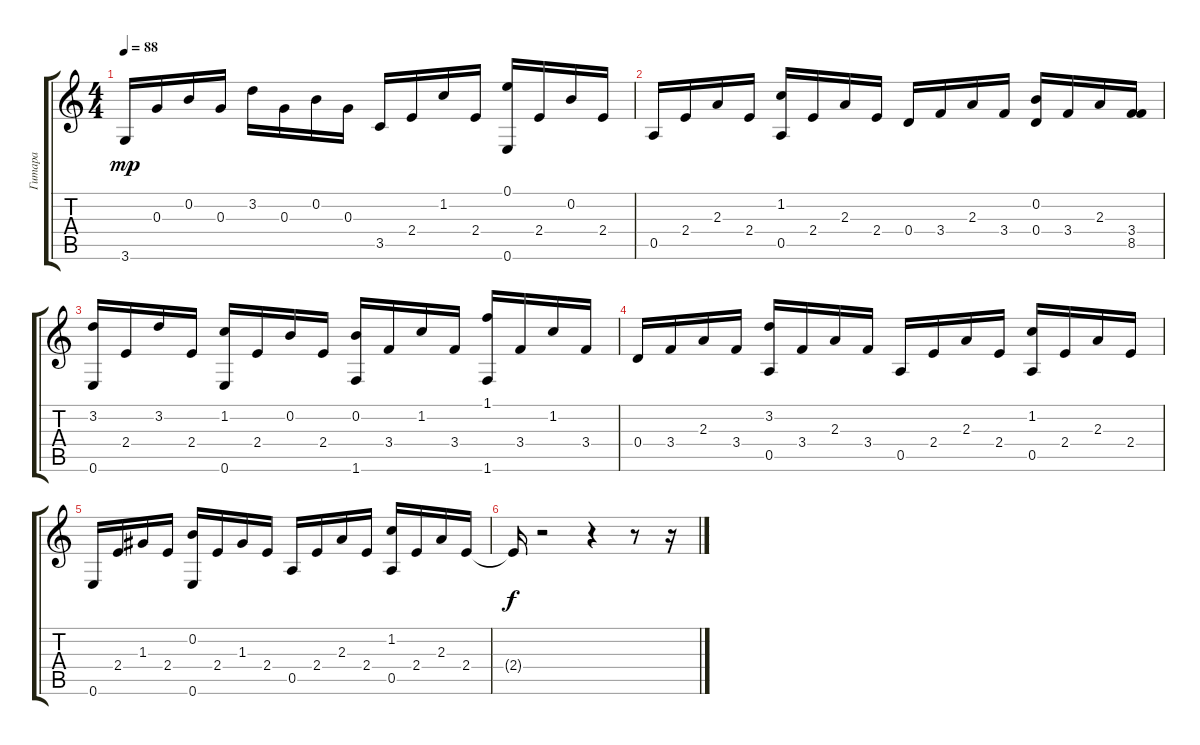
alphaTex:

\track ("Гитара" "Гитара") {instrument acousticguitarsteel}
\staff {score tabs}
\tuning (E4 B3 G3 D3 A2 E2) {hide}
\ts (4 4)
\tempo 88
\clef g2
\ks c
3.6.16{dy mp} 0.3.16 0.2.16 0.3.16 3.2.16 0.3.16 0.2.16 0.3.16 3.5.16 2.4.16 1.2.16 2.4.16 (0.1 0.6).16 2.4.16 0.2.16 2.4.16 |
0.5.16 2.4.16 2.3.16 2.4.16 (1.2 0.5).16 2.4.16 2.3.16 2.4.16 0.4.16 3.4.16 2.3.16 3.4.16 (0.2 0.4).16 3.4.16 2.3.16 (3.4 8.5).16 |
(3.2 0.6).16 2.4.16 3.2.16 2.4.16 (1.2 0.6).16 2.4.16 0.2.16 2.4.16 (0.2 1.6).16 3.4.16 1.2.16 3.4.16 (1.1 1.6).16 3.4.16 1.2.16 3.4.16 |
0.4.16 3.4.16 2.3.16 3.4.16 (3.2 0.5).16 3.4.16 2.3.16 3.4.16 0.5.16 2.4.16 2.3.16 2.4.16 (1.2 0.5).16 2.4.16 2.3.16 2.4.16 |
0.6.16 2.4.16 1.3.16 2.4.16 (0.2 0.6).16 2.4.16 1.3.16 2.4.16 0.5.16 2.4.16 2.3.16 2.4.16 (1.2 0.5).16 2.4.16 2.3.16 2.4.16 |
2.4{t}.16{dy f} r.2 r.4 r.8 r.16
